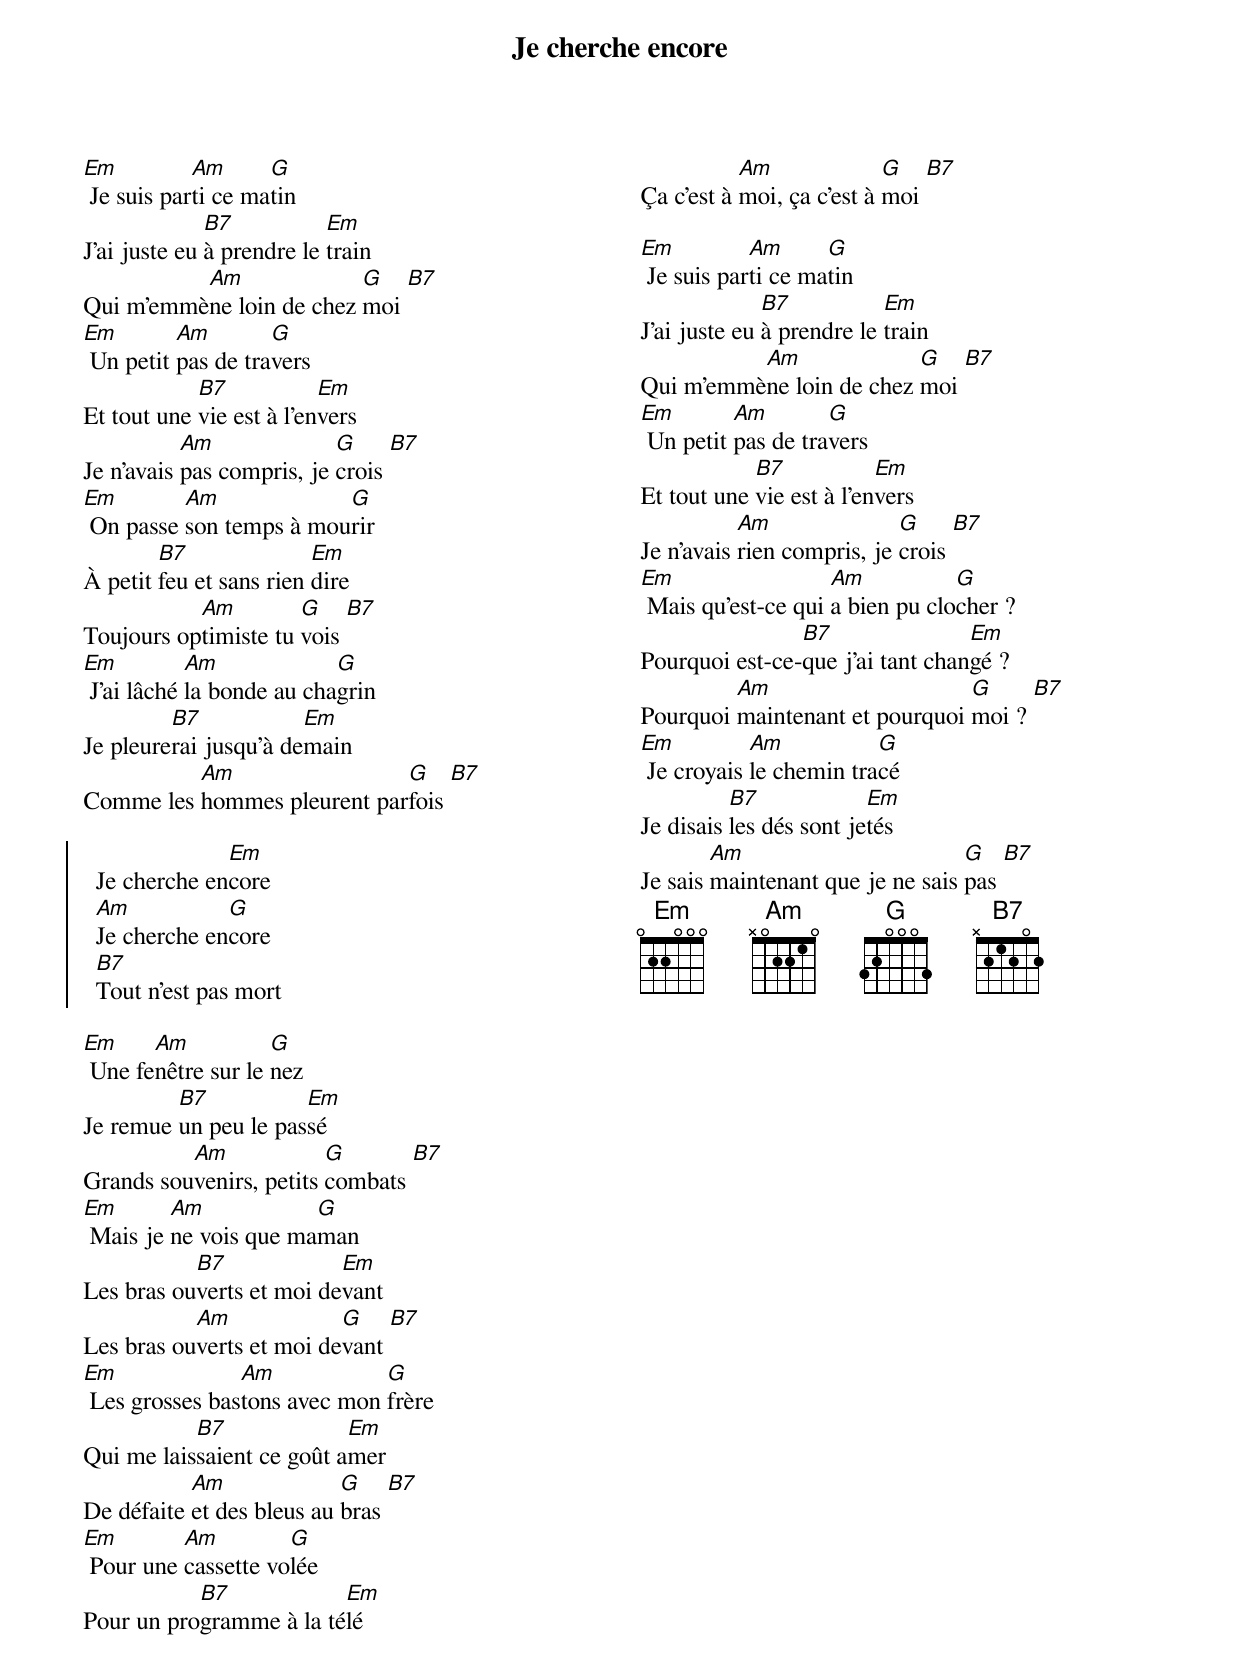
{title: Je cherche encore}
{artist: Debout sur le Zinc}
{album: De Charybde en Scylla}
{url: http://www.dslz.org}
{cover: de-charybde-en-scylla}
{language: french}
{columns: 2}
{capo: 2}
{define: Em frets 0 2 2 0 0 0}
{define: Am frets X 0 2 2 1 0}
{define: G frets 3 2 0 0 0 3}
{define: B7 frets X 2 1 2 0 2}

[Em] Je suis par[Am]ti ce ma[G]tin
J'ai juste eu [B7]à prendre le [Em]train
Qui m'emmè[Am]ne loin de chez [G]moi [B7]
[Em] Un petit [Am]pas de tra[G]vers
Et tout une [B7]vie est à l'en[Em]vers
Je n'avais [Am]pas compris, je [G]crois [B7]
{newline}
[Em] On passe [Am]son temps à mou[G]rir
À petit [B7]feu et sans rien [Em]dire
Toujours op[Am]timiste tu [G]vois [B7]
[Em] J'ai lâché [Am]la bonde au cha[G]grin
Je pleure[B7]rai jusqu'à de[Em]main
Comme les [Am]hommes pleurent par[G]fois [B7]

{start_of_chorus}
  Je cherche en[Em]core
  [Am]Je cherche en[G]core
  [B7]Tout n'est pas mort
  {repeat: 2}
{end_of_chorus}

[Em] Une fe[Am]nêtre sur le [G]nez
Je remue [B7]un peu le pas[Em]sé
Grands sou[Am]venirs, petits [G]combats [B7]
[Em] Mais je [Am]ne vois que ma[G]man
Les bras ou[B7]verts et moi de[Em]vant
Les bras ou[Am]verts et moi de[G]vant [B7]
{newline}
[Em] Les grosses bas[Am]tons avec mon [G]frère
Qui me lais[B7]saient ce goût a[Em]mer
De défaite [Am]et des bleus au [G]bras [B7]
[Em] Pour une [Am]cassette vo[G]lée
Pour un pro[B7]gramme à la té[Em]lé
Ça c'est à [Am]moi, ça c'est à [G]moi [B7]

[Em] Je suis par[Am]ti ce ma[G]tin
J'ai juste eu [B7]à prendre le [Em]train
Qui m'emmè[Am]ne loin de chez [G]moi [B7]
[Em] Un petit [Am]pas de tra[G]vers
Et tout une [B7]vie est à l'en[Em]vers
Je n'avais [Am]rien compris, je [G]crois [B7]
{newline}
[Em] Mais qu'est-ce qui [Am]a bien pu clo[G]cher ?
Pourquoi est-ce-[B7]que j'ai tant chan[Em]gé ?
Pourquoi [Am]maintenant et pourquoi [G]moi ? [B7]
[Em] Je croyais [Am]le chemin tra[G]cé
Je disais [B7]les dés sont je[Em]tés
Je sais [Am]maintenant que je ne sais [G]pas [B7]
